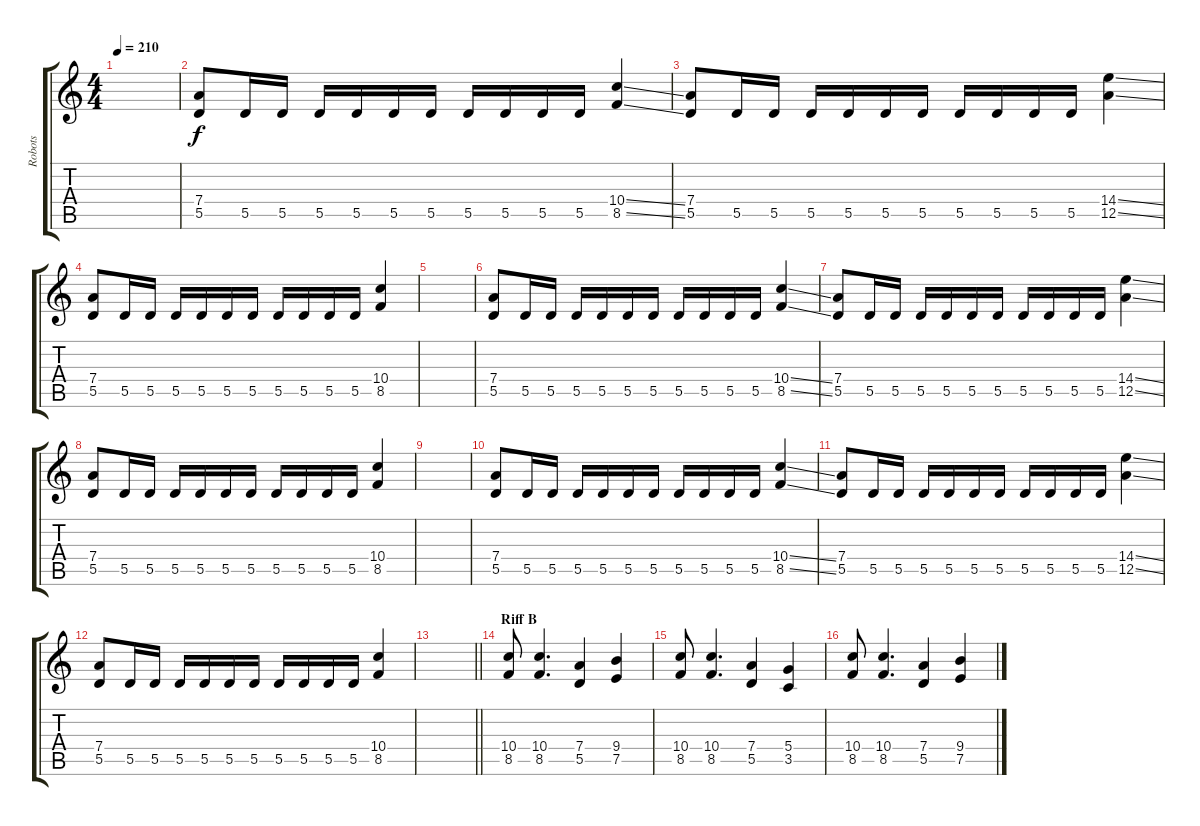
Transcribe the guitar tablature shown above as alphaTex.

\track ("Robots" "Robots") {instrument overdrivenguitar}
\staff {score tabs}
\tuning (E4 B3 G3 D3 A2 E2) {hide}
\ts (4 4)
\tempo 210
\clef g2
\ks c
|
(7.4 5.5).8 5.5.16 5.5.16 5.5.16 5.5.16 5.5.16 5.5.16 5.5.16 5.5.16 5.5.16 5.5.16 (10.4{ss} 8.5{ss}).4 |
(7.4 5.5).8 5.5.16 5.5.16 5.5.16 5.5.16 5.5.16 5.5.16 5.5.16 5.5.16 5.5.16 5.5.16 (14.4{ss} 12.5{ss}).4 |
(7.4 5.5).8 5.5.16 5.5.16 5.5.16 5.5.16 5.5.16 5.5.16 5.5.16 5.5.16 5.5.16 5.5.16 (10.4 8.5).4 |
|
(7.4 5.5).8 5.5.16 5.5.16 5.5.16 5.5.16 5.5.16 5.5.16 5.5.16 5.5.16 5.5.16 5.5.16 (10.4{ss} 8.5{ss}).4 |
(7.4 5.5).8 5.5.16 5.5.16 5.5.16 5.5.16 5.5.16 5.5.16 5.5.16 5.5.16 5.5.16 5.5.16 (14.4{ss} 12.5{ss}).4 |
(7.4 5.5).8 5.5.16 5.5.16 5.5.16 5.5.16 5.5.16 5.5.16 5.5.16 5.5.16 5.5.16 5.5.16 (10.4 8.5).4 |
|
(7.4 5.5).8 5.5.16 5.5.16 5.5.16 5.5.16 5.5.16 5.5.16 5.5.16 5.5.16 5.5.16 5.5.16 (10.4{ss} 8.5{ss}).4 |
(7.4 5.5).8 5.5.16 5.5.16 5.5.16 5.5.16 5.5.16 5.5.16 5.5.16 5.5.16 5.5.16 5.5.16 (14.4{ss} 12.5{ss}).4 |
(7.4 5.5).8 5.5.16 5.5.16 5.5.16 5.5.16 5.5.16 5.5.16 5.5.16 5.5.16 5.5.16 5.5.16 (10.4 8.5).4 |
\barLineRight lightlight
|
\section ("" "Riff B")
(10.4 8.5).8 (10.4 8.5).4{d} (7.4 5.5).4 (9.4 7.5).4 |
(10.4 8.5).8 (10.4 8.5).4{d} (7.4 5.5).4 (5.4 3.5).4 |
(10.4 8.5).8 (10.4 8.5).4{d} (7.4 5.5).4 (9.4 7.5).4
